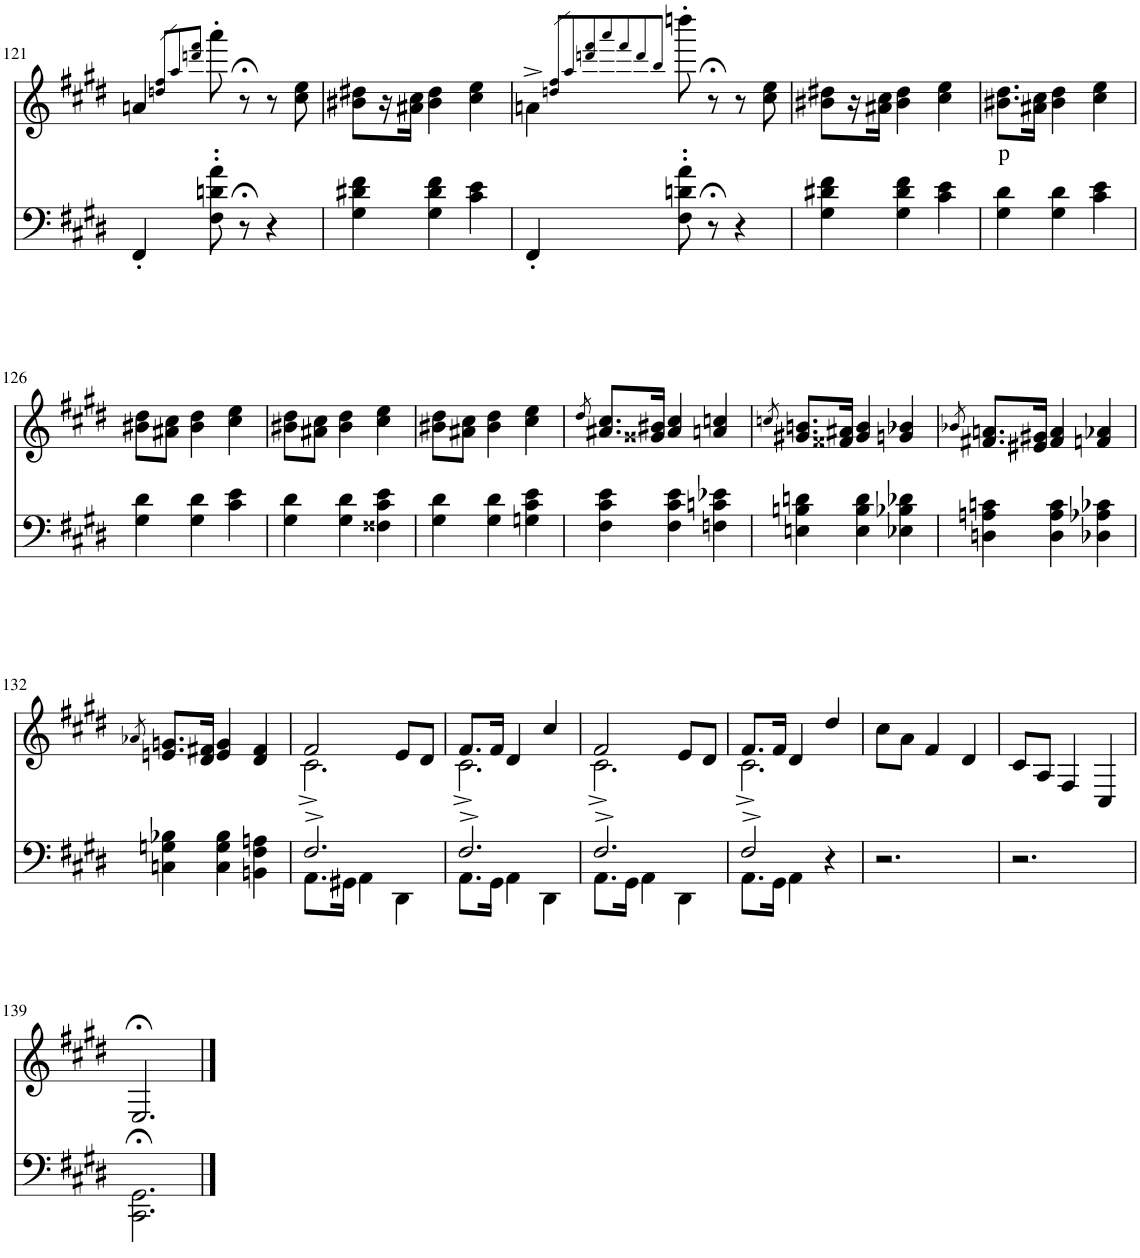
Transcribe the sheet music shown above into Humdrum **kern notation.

**kern	**kern	**text
*part2	*part1	*part1
*staff2	*staff1	*staff1
*I"piano	*I"piano	*
*I'Pno	*I'Pno	*
!!LO:PB:g=z
*clefF4	*clefG2	*
*k[f#c#g#d#]	*k[f#c#g#d#]	*
*c#:	*c#:	*
*M3/4	*M3/4	*
=121	=121	=121
4FF#'/	4an/	.
.	8qddn/ 8qff#/L	.
.	8qaa/	.
.	8qdddn/ 8qfff#/J	.
8F#\' 8dn\' 8a\'	8aaa'\	.
8r;<	8r;<	.
4r	8r	.
.	8cc#\ 8ee\	.
=122	=122	=122
4G#\ 4d#X\ 4f#\	8b#X\ 8dd#X\L	.
.	16r	.
.	16a#X\ 16cc#\JJ	.
4G#\ 4d#\ 4f#\	4b#\ 4dd#\	.
4c#\ 4e\	4cc#\ 4ee\	.
=123	=123	=123
4FF#'/	4an^\	.
.	8qddn/ 8qff#/L	.
.	8qaa/	.
.	8qdddn/ 8qfff#/	.
.	8qaaa/	.
.	8qfff#/	.
.	8qddd/	.
.	8qbb/J	.
8F#\' 8dn\' 8a\'	8ddddn'\	.
8r;<	8r;<	.
4r	8r	.
.	8cc#\ 8ee\	.
=124	=124	=124
4G#\ 4d#X\ 4f#\	8b#X\ 8dd#X\L	.
.	16r	.
.	16a#X\ 16cc#\JJ	.
4G#\ 4d#\ 4f#\	4b#\ 4dd#\	.
4c#\ 4e\	4cc#\ 4ee\	.
=125	=125	=125
!	!	!LO:LY:b
4G#\ 4d#\	8.b#X\ 8.dd#\L	p
.	16a#X\ 16cc#\Jk	.
4G#\ 4d#\	4b#\ 4dd#\	.
4c#\ 4e\	4cc#\ 4ee\	.
!!LO:LB:g=z
=126	=126	=126
4G#\ 4d#\	8b#X\ 8dd#\L	.
.	8a#X\ 8cc#\J	.
4G#\ 4d#\	4b#\ 4dd#\	.
4c#\ 4e\	4cc#\ 4ee\	.
=127	=127	=127
4G#\ 4d#\	8b#X\ 8dd#\L	.
.	8a#X\ 8cc#\J	.
4G#\ 4d#\	4b#\ 4dd#\	.
4F##X\ 4c#\ 4e\	4cc#\ 4ee\	.
=128	=128	=128
4G#\ 4d#\	8b#X\ 8dd#\L	.
.	8a#X\ 8cc#\J	.
4G#\ 4d#\	4b#\ 4dd#\	.
4Gn\ 4c#\ 4e\	4cc#\ 4ee\	.
=129	=129	=129
.	8qdd#/	.
4F#\ 4c#\ 4e\	8.a#X/ 8.cc#/L	.
.	16g##X/ 16b#X/Jk	.
4F#\ 4c#\ 4e\	4a#/ 4cc#/	.
4Fn\ 4cn\ 4e-X\	4an/ 4ccn/	.
=130	=130	=130
.	8qccn/	.
4En\ 4Bn\ 4dn\	8.g#X/ 8.bn/L	.
.	16f##X/ 16a#X/Jk	.
4E\ 4B\ 4d\	4g#/ 4b/	.
4E-X\ 4B-X\ 4d-X\	4gn/ 4b-X/	.
=131	=131	=131
.	8qb-X/	.
4Dn\ 4An\ 4cn\	8.f#X/ 8.an/L	.
.	16e#X/ 16g#X/Jk	.
4D\ 4A\ 4c\	4f#/ 4a/	.
4D-X\ 4A-X\ 4c-X\	4fn/ 4a-X/	.
!!LO:LB:g=z
=132	=132	=132
.	8qa-X/	.
4Cn\ 4Gn\ 4B-X\	8.en/ 8.gn/L	.
.	16d#/ 16f#X/Jk	.
4C\ 4G\ 4B-\	4e/ 4g/	.
4BBn\ 4F#\ 4An\	4d#/ 4f#/	.
=133	=133	=133
*^	*^	*
2.F#^/	8.AA\L	2f#/	2.c#^\	.
.	16GG#X\Jk	.	.	.
.	4AA\	.	.	.
.	4DD#\	8e/L	.	.
.	.	8d#/J	.	.
=134	=134	=134	=134	=134
2.F#^/	8.AA\L	8.f#/L	2.c#^\	.
.	16GG#\Jk	16f#/Jk	.	.
.	4AA\	4d#/	.	.
.	4DD#\	4cc#/	.	.
=135	=135	=135	=135	=135
2.F#^/	8.AA\L	2f#/	2.c#^\	.
.	16GG#\Jk	.	.	.
.	4AA\	.	.	.
.	4DD#\	8e/L	.	.
.	.	8d#/J	.	.
=136	=136	=136	=136	=136
2F#^/	8.AA\L	8.f#/L	2.c#^\	.
.	16GG#\Jk	16f#/Jk	.	.
.	4AA\	4d#/	.	.
4r	4ryy	4dd#/	.	.
*v	*v	*	*	*
*	*v	*v	*
=137	=137	=137
2.r	8cc#\L	.
.	8a\J	.
.	4f#/	.
.	4d#/	.
=138	=138	=138
2.r	8c#/L	.
.	8A/J	.
.	4F#/	.
.	4C#/	.
!!LO:LB:g=z
=139	=139	=139
2.CC#\;< 2.GG#\;<	2.E;</	.
==	==	==
*-	*-	*-
